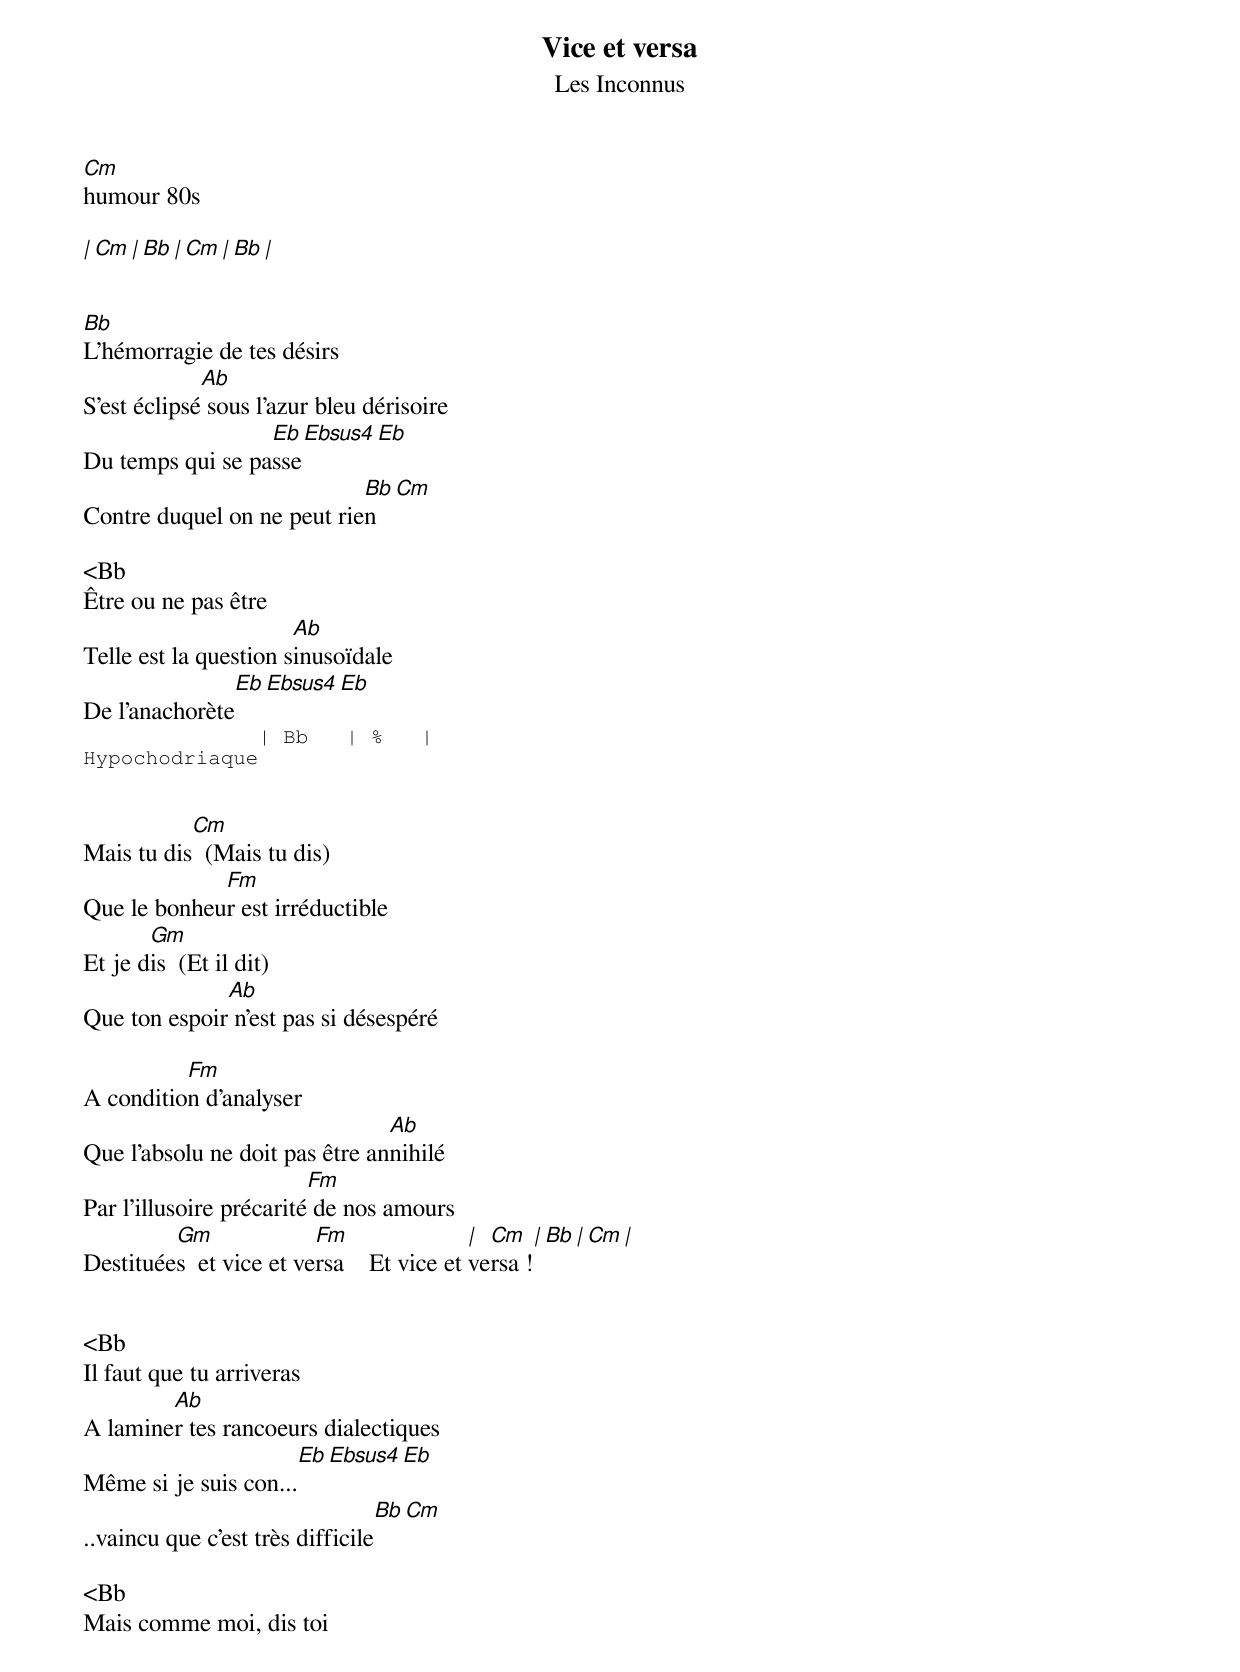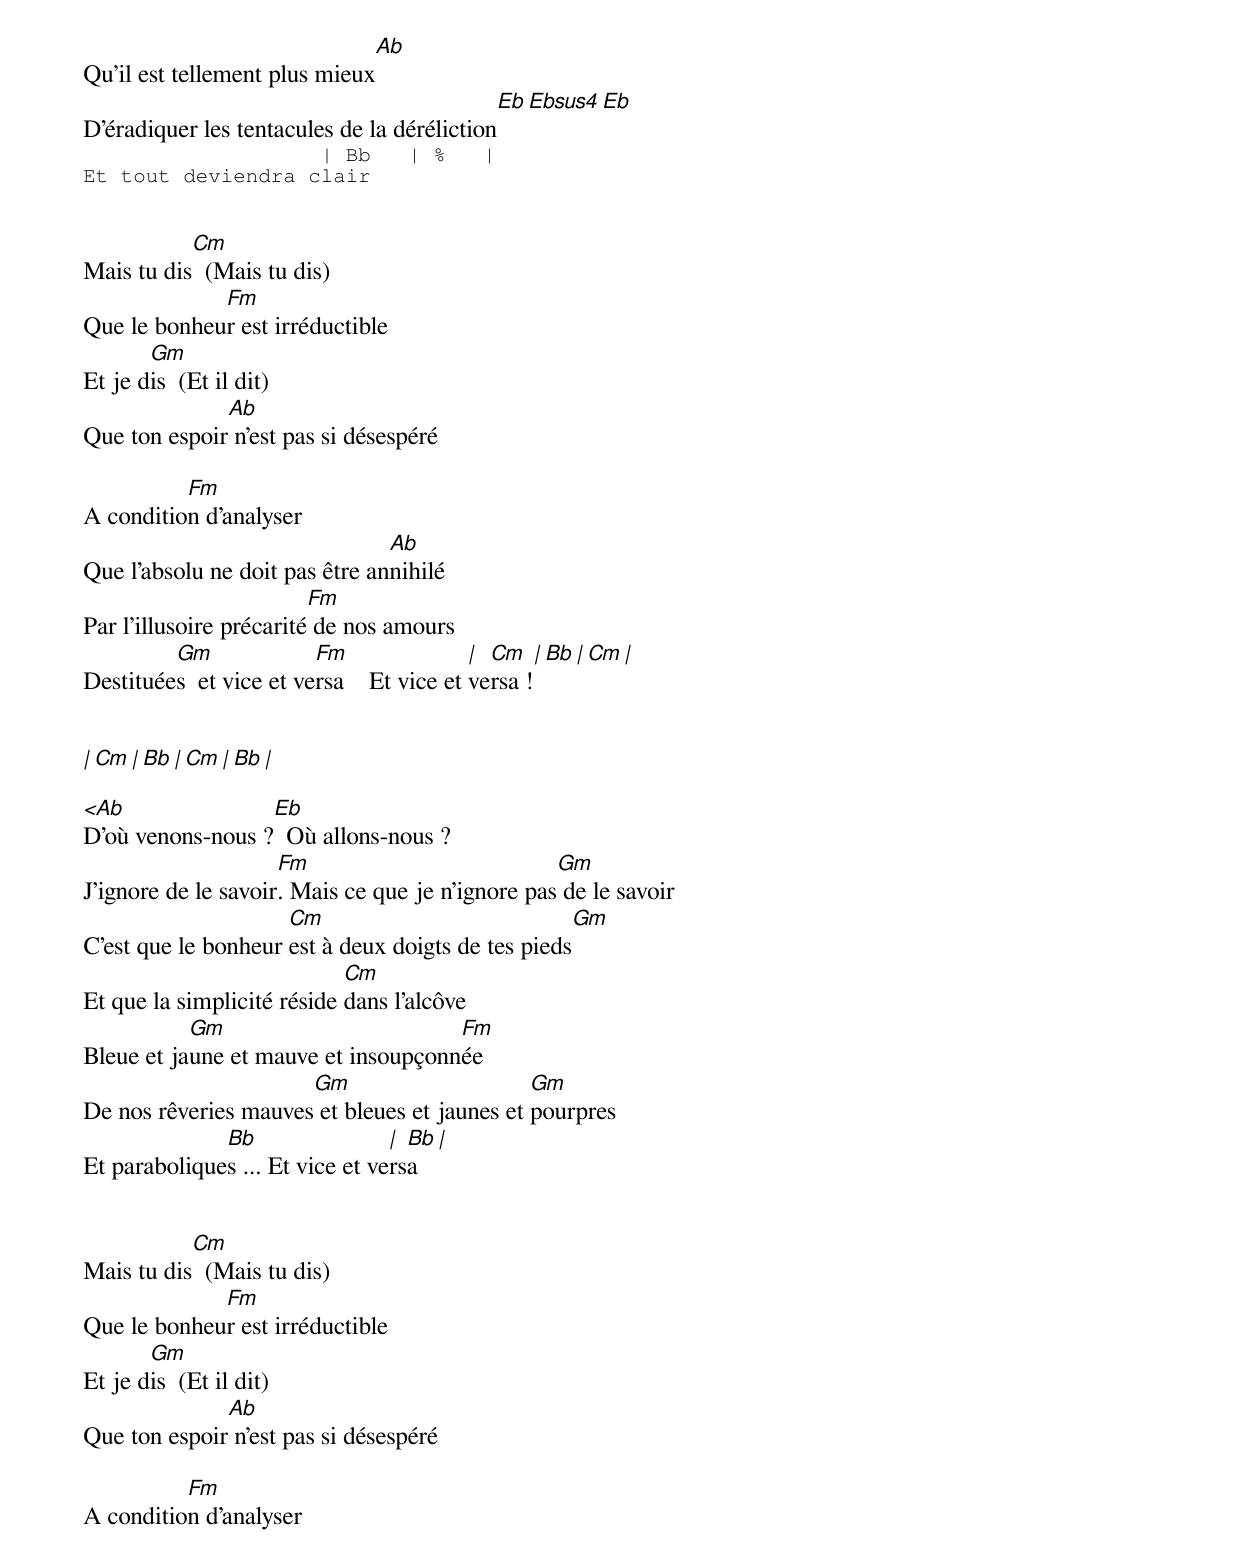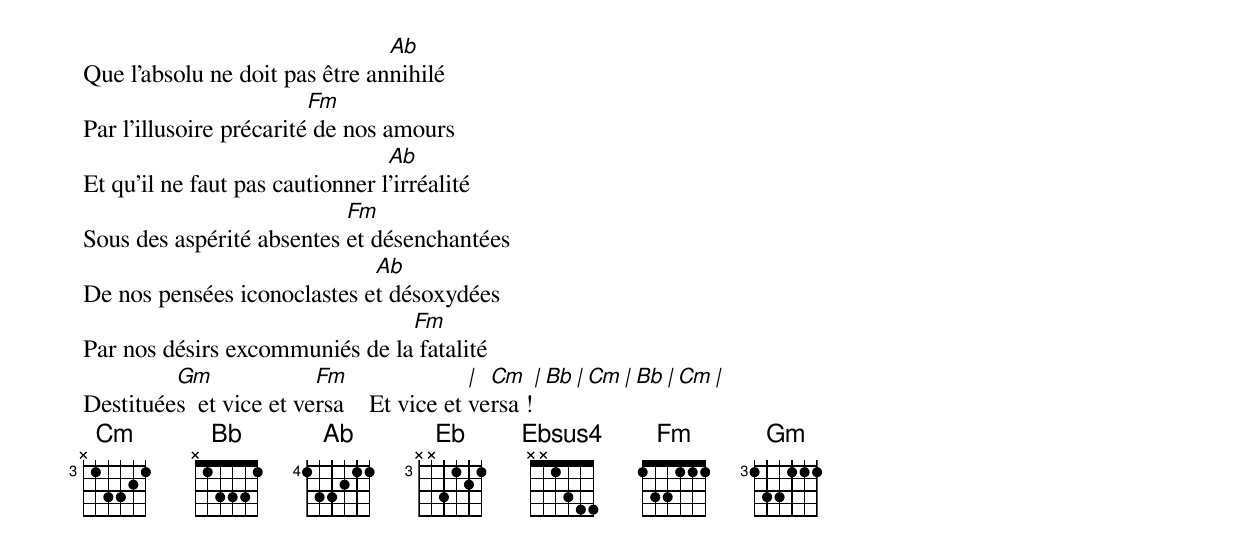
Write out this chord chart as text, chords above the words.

Vice et versa
Les Inconnus
Cm
humour 80s

| Cm   | Bb   | Cm   | Bb    |


Bb
L'hémorragie de tes désirs
             Ab
S'est éclipsé sous l'azur bleu dérisoire
                  Eb   Ebsus4   Eb
Du temps qui se passe
                            Bb   Cm
Contre duquel on ne peut rien

<Bb
Être ou ne pas être
                       Ab
Telle est la question sinusoïdale
               Eb   Ebsus4   Eb
De l'anachorète
              | Bb   | %   |
Hypochodriaque


           Cm
Mais tu dis  (Mais tu dis)
             Fm
Que le bonheur est irréductible
       Gm
Et je dis  (Et il dit)
              Ab
Que ton espoir n'est pas si désespéré

          Fm
A condition d'analyser
                                Ab
Que l'absolu ne doit pas être annihilé
                         Fm
Par l'illusoire précarité de nos amours
         Gm              Fm                | Cm   | Bb   | Cm   |
Destituées  et vice et versa    Et vice et versa !


<Bb
Il faut que tu arriveras
        Ab
A laminer tes rancoeurs dialectiques
                      Eb  Ebsus4   Eb
Même si je suis con...
                                   Bb  Cm
..vaincu que c'est très difficile

<Bb
Mais comme moi, dis toi
                              Ab
Qu'il est tellement plus mieux
                                             Eb  Ebsus4   Eb
D'éradiquer les tentacules de la déréliction
                   | Bb   | %   |
Et tout deviendra clair


           Cm
Mais tu dis  (Mais tu dis)
             Fm
Que le bonheur est irréductible
       Gm
Et je dis  (Et il dit)
              Ab
Que ton espoir n'est pas si désespéré

          Fm
A condition d'analyser
                                Ab
Que l'absolu ne doit pas être annihilé
                         Fm
Par l'illusoire précarité de nos amours
         Gm              Fm                | Cm   | Bb   | Cm   |
Destituées  et vice et versa    Et vice et versa !


| Cm   | Bb   | Cm   | Bb    |

<Ab               Eb
D'où venons-nous ?  Où allons-nous ?
                     Fm                           Gm
J'ignore de le savoir. Mais ce que je n'ignore pas de le savoir
                     Cm                             Gm
C'est que le bonheur est à deux doigts de tes pieds
                            Cm
Et que la simplicité réside dans l'alcôve
           Gm                        Fm
Bleue et jaune et mauve et insoupçonnée
                      Gm                      Gm
De nos rêveries mauves et bleues et jaunes et pourpres
              Bb                 | Bb    |
Et paraboliques ... Et vice et versa


           Cm
Mais tu dis  (Mais tu dis)
             Fm
Que le bonheur est irréductible
       Gm
Et je dis  (Et il dit)
              Ab
Que ton espoir n'est pas si désespéré

          Fm
A condition d'analyser
                                Ab
Que l'absolu ne doit pas être annihilé
                         Fm
Par l'illusoire précarité de nos amours
                                 Ab
Et qu'il ne faut pas cautionner l'irréalité
                           Fm
Sous des aspérité absentes et désenchantées
                             Ab
De nos pensées iconoclastes et désoxydées
                                Fm
Par nos désirs excommuniés de la fatalité
         Gm              Fm                | Cm   | Bb   | Cm   | Bb   | Cm   |
Destituées  et vice et versa    Et vice et versa !
